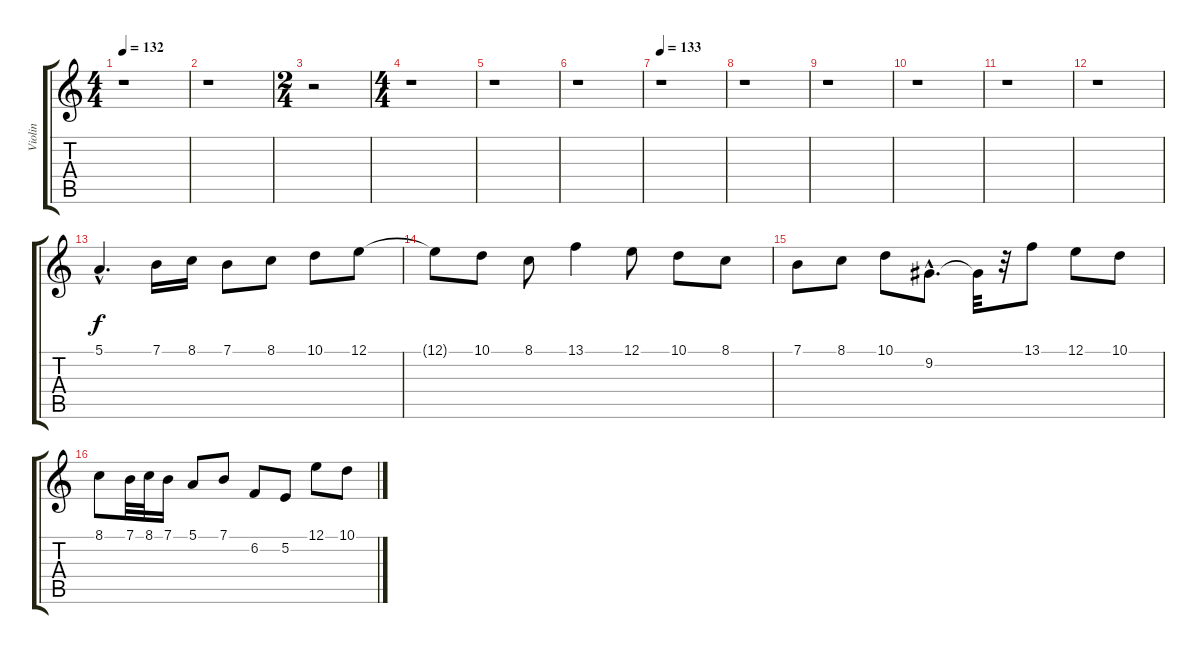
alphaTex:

\track ("Violin" "Violin") {instrument violin}
\staff {score tabs}
\tuning (E4 B3 G3 D3 A2 E2) {hide}
\ts (4 4)
\tempo 132
\clef g2
\ks c
r.1{dy f} |
r.1 |
\ts (2 4)
r.2 |
\ts (4 4)
r.1 |
r.1 |
r.1 |
\tempo 133
r.1 |
r.1 |
r.1 |
r.1 |
r.1 |
r.1 |
5.1{hac}.4{d} 7.1.16 8.1.16 7.1.8 8.1.8 10.1.8 12.1.8 |
12.1{t}.8 10.1.8 8.1.8 13.1.4 12.1.8 10.1.8 8.1.8 |
7.1.8 8.1.8 10.1.8 9.2{hac}.8{d} 9.2{t}.32 r.32 13.1.8 12.1.8 10.1.8 |
8.1.8 7.1.32 8.1.32 7.1.16 5.1.8 7.1.8 6.2.8 5.2.8 12.1.8 10.1.8
